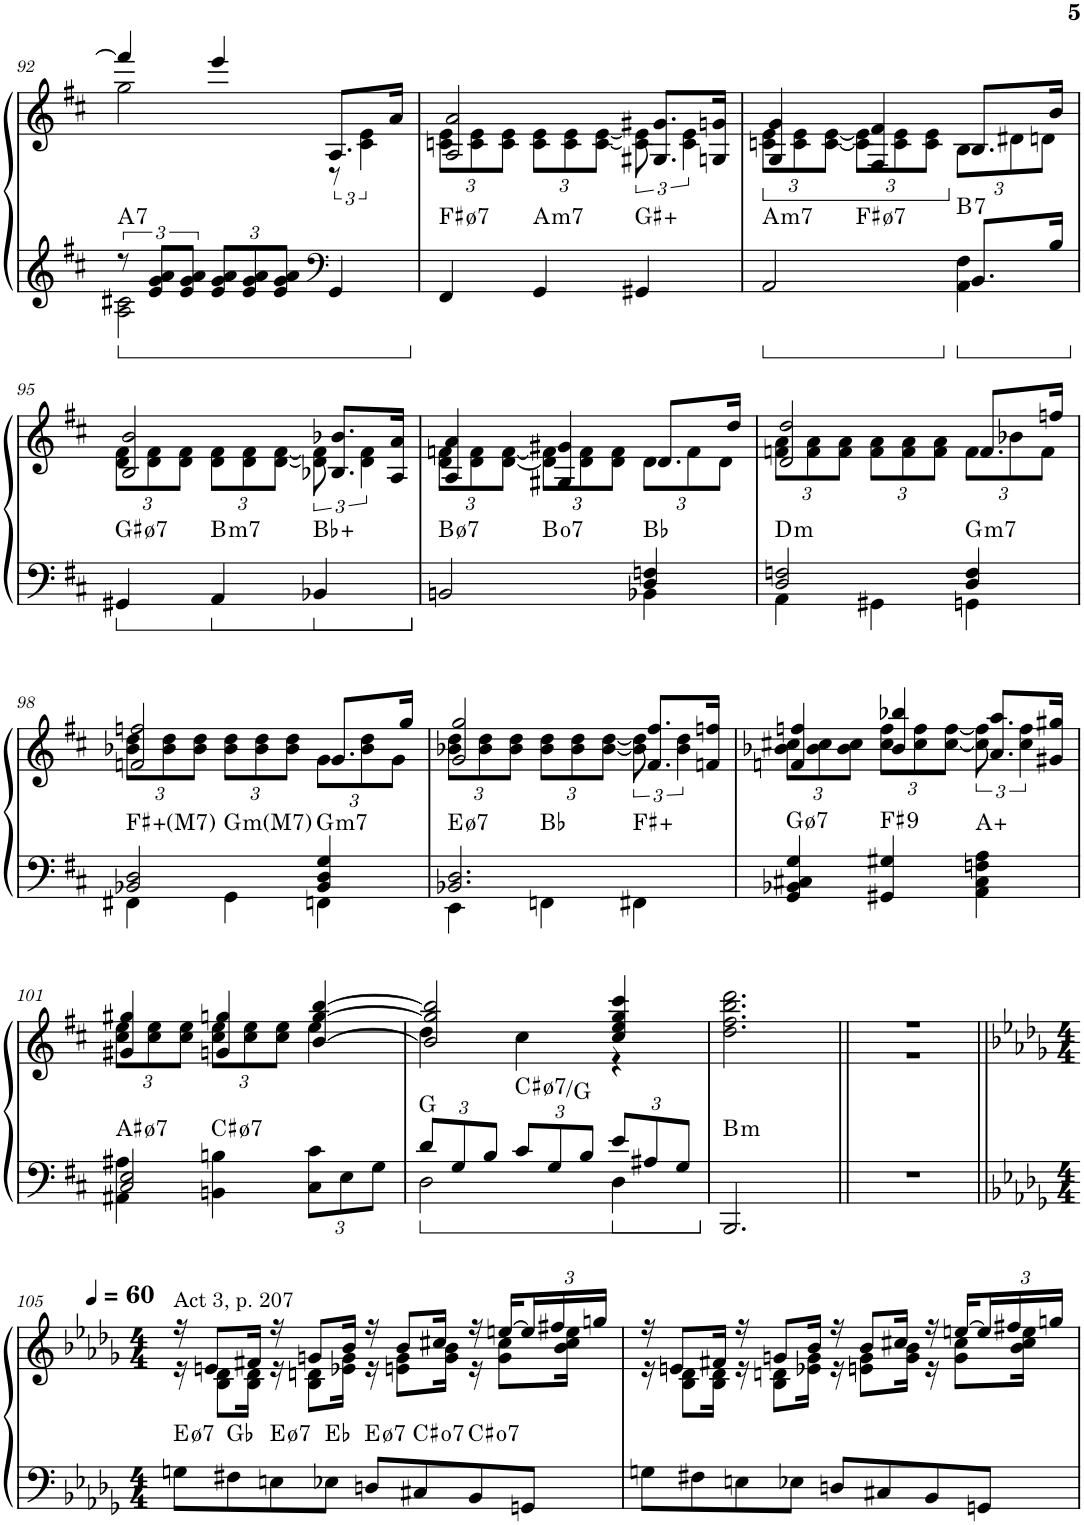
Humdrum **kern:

**kern	**kern	**harte
*part1	*part1	*part1
*staff2	*staff1	*
*I"Piano	*	*
*I'Pno.	*	*
!!LO:PB:g=z
*clefG2	*clefG2	*
*k[f#c#]	*k[f#c#]	*
*M3/4	*M3/4	*
*ped	*	*
=92	=92	=92
*^	*^	*
!	!	!	!	!LO:H:kt=7
12r	2A\ 2c#X\	4fff#/]	2gg\	A:7
12e/ 12g/ 12a/L	.	.	.	.
12e/ 12g/ 12a/J	.	.	.	.
*Xbrackettup	*	*	*	*
12e/ 12g/ 12a/L	.	4eee/	.	.
12e/ 12g/ 12a/	.	.	.	.
12e/ 12g/ 12a/J	.	.	.	.
*clefF4	*	*	*	*
4GG/	4ryy	8.A/L	12r	.
.	.	.	6c#\ 6e\	.
.	.	16a/Jk	.	.
*v	*v	*	*	*
=93	=93	=93	=93
*	*	*Xbrackettup	*
!	!	!	!LO:H:kt=7
4FF#/	2A/ 2a/	12cn\ 12e\L	F#:hdim7
.	.	12c\ 12e\	.
.	.	12c\ 12e\J	.
!	!	!	!LO:H:kt=m7
4GG/	.	12c\ 12e\L	A:min7
.	.	12c\ 12e\	.
.	.	[12c\ [12e\J	.
*	*	*brackettup	*
4GG#X/	8.G#X/ 8.g#X/L	12c\] 12e\]	G#:aug
.	.	6c\ 6e\	.
.	16Gn/ 16gn/Jk	.	.
=94	=94	=94	=94
*^	*	*	*
*	*	*ped	*	*
*	*	*	*Xbrackettup	*
!	!	!	!	!LO:H:kt=m7
2AA/	2ryy	4G/ 4g/	12cn\ 12e\L	A:min7
.	.	.	12c\ 12e\	.
.	.	.	[12c\ [12e\J	.
!	!	!	!	!LO:H:kt=7
.	.	4F#/ 4f#/	12c\] 12e\]L	F#:hdim7
.	.	.	12c\ 12e\	.
.	.	.	12c\ 12e\J	.
*Xped	*	*	*	*
*	*	*Xped	*	*
!	!	!	!	!LO:H:kt=7
8.BB/L	4AA\ 4F#\	8.B/L	12B\L	B:7
.	.	.	12d#X\	.
.	.	.	12dn\J	.
16B/Jk	.	16b/Jk	.	.
*v	*v	*	*	*
!!LO:LB:g=z	!!
=95	=95	=95	=95
!	!	!	!LO:H:kt=7
4GG#X/	2B/ 2b/	12d\ 12f#\L	G#:hdim7
.	.	12d\ 12f#\	.
.	.	12d\ 12f#\J	.
!	!	!	!LO:H:kt=m7
4AA/	.	12d\ 12f#\L	B:min7
.	.	12d\ 12f#\	.
.	.	[12d\ [12f#\J	.
*	*	*brackettup	*
4BB-X/	8.B-X/ 8.b-X/L	12d\] 12f#\]	Bb:aug
.	.	6d\ 6f#\	.
.	16A/ 16a/Jk	.	.
=96	=96	=96	=96
*^	*	*	*
*	*	*	*Xbrackettup	*
!	!	!	!	!LO:H:kt=7
2BBn/	2ryy	4A/ 4a/	12d\ 12fn\L	B:hdim7
.	.	.	12d\ 12f\	.
.	.	.	[12d\ [12f\J	.
!	!	!	!	!LO:H:kt=7
.	.	4G#X/ 4g#X/	12d\] 12f\]L	B:dim7
.	.	.	12d\ 12f\	.
.	.	.	12d\ 12f\J	.
4D/ 4Fn/	4BB-X\	8.d/L	12d\L	Bb:maj
.	.	.	12f\	.
.	.	.	12d\J	.
.	.	16dd/Jk	.	.
=97	=97	=97	=97	=97
!	!	!	!	!LO:H:kt=m
2D/ 2Fn/	4AA\	2d/ 2dd/	12fn\ 12a\L	D:min
.	.	.	12f\ 12a\	.
.	.	.	12f\ 12a\J	.
.	4GG#X\	.	12f\ 12a\L	.
.	.	.	12f\ 12a\	.
.	.	.	12f\ 12a\J	.
!	!	!	!	!LO:H:kt=m7
4D/ 4F/	4GGn\	8.f/L	12f\L	G:min7
.	.	.	12b-X\	.
.	.	.	12f\J	.
.	.	16ffn/Jk	.	.
!!LO:LB:g=z	!!
=98	=98	=98	=98	=98
2BB-X/ 2D/	4FF#X\	2fn/ 2ffn/	12b-X\ 12dd\L	F#:aug
.	.	.	12b-\ 12dd\	.
.	.	.	12b-\ 12dd\J	.
!	!	!	!	!LO:H:kt=mM7
.	4GG\	.	12b-\ 12dd\L	G:minmaj7
.	.	.	12b-\ 12dd\	.
.	.	.	12b-\ 12dd\J	.
!	!	!	!	!LO:H:kt=m7
4BB-/ 4D/ 4G/	4FFn\	8.g/L	12g\L	G:min7
.	.	.	12b-\ 12dd\	.
.	.	.	12g\J	.
.	.	16gg/Jk	.	.
=99	=99	=99	=99	=99
!	!	!	!	!LO:H:kt=7
2.BB-X/ 2.D/	4EE\	2g/ 2gg/	12b-X\ 12dd\L	E:hdim7
.	.	.	12b-\ 12dd\	.
.	.	.	12b-\ 12dd\J	.
.	4FFn\	.	12b-\ 12dd\L	Bb:maj
.	.	.	12b-\ 12dd\	.
.	.	.	[12b-\ [12dd\J	.
*	*	*	*brackettup	*
.	4FF#X\	8.f#/ 8.ff#/L	12b-\] 12dd\]	F#:aug
.	.	.	6b-\ 6dd\	.
.	.	16fn/ 16ffn/Jk	.	.
*v	*v	*	*	*
=100	=100	=100	=100
*	*	*Xbrackettup	*
!	!	!	!LO:H:kt=7
4GG/ 4BB-X/ 4C#X/ 4G/	4fn/ 4ffn/	12b-X\ 12cc#X\L	G:hdim7
.	.	12b-\ 12cc#\	.
.	.	12b-\ 12cc#\J	.
!	!	!	!LO:H:kt=9
4GG#X/ 4G#X/	4b-/ 4bb-X/	12cc#\ 12ff\L	F#:9
.	.	12cc#\ 12ff\	.
.	.	[12cc#\ [12ff\J	.
*	*	*brackettup	*
4AA\ 4C#\ 4Fn\ 4A\	8.a/ 8.aa/L	12cc#\] 12ff\]	A:aug
.	.	6cc#\ 6ff\	.
.	16g#X/ 16gg#X/Jk	.	.
!!LO:LB:g=z	!!
=101	=101	=101	=101
*^	*	*	*
*	*	*	*Xbrackettup	*
!	!	!	!	!LO:H:kt=7
2C#/ 2E/	4AA#X\ 4A#X\	4g#X/ 4gg#X/	12cc#\ 12ee\L	A#:hdim7
.	.	.	12cc#\ 12ee\	.
.	.	.	12cc#\ 12ee\J	.
!	!	!	!	!LO:H:kt=7
.	4BBn\ 4Bn\	4gn/ 4ggn/	12cc#\ 12ee\L	C#:hdim7
.	.	.	12cc#\ 12ee\	.
.	.	.	12cc#\ 12ee\J	.
4ryy	12C#\ 12c#\L	[4b/ [4gg/ [4bb/	4ee\	.
.	12E\	.	.	.
.	12G\J	.	.	.
=102	=102	=102	=102	=102
12d/L	2D\	2b/] 2gg/] 2bb/]	4dd\	G:maj
12G/	.	.	.	.
12B/J	.	.	.	.
!	!	!	!	!LO:H:kt=7
12c#/L	.	.	4cc#\	C#:hdim7/b5
12G/	.	.	.	.
12B/J	.	.	.	.
12e/L	4D\	4cc#/ 4ee/ 4gg/ 4ccc#/	4r	.
12A#X/	.	.	.	.
12G/J	.	.	.	.
*v	*v	*	*	*
=103	=103	=103	=103
!	!	!	!LO:H:kt=m
2.BBB/	2.dd\ 2.ff#\ 2.bb\ 2.ddd\	2.ryy	B:min
=104||	=104||	=104||	=104||
2.r	2.r	2.r	.
*	*v	*v	*
!!LO:LB:g=z
=105||	=105||	=105||
*k[b-e-a-d-g-]	*k[b-e-a-d-g-]	*
*M4/4	*M4/4	*
*	*MM60	*
*	*^	*
!	!LO:TX:a:t=Act 3, p. 207	!	!LO:H:kt=7
*	*^	*^	*
*	*	*	*^	*	*
8Gn\L	16r	16r	8ryy	4.ryy	2ryy	E:hdim7
.	8en/L	8B-\ 8d-\L	.	.	.	.
8F#X\	.	.	2..ryy	.	.	Gb:maj
.	16f#X/Jk	16B-\ 16d-\Jk	.	.	.	.
!	!	!	!	!	!	!LO:H:kt=7
8En\	16r	16r	.	.	.	E:hdim7
.	8gn/L	8B-\ 8dn\L	.	.	.	.
8E-X\J	.	.	.	2ryy	.	Eb:maj
.	16b-/Jk	16e-X\ 16g\Jk	.	.	.	.
!	!	!	!	!	!	!LO:H:kt=7
8Dn/L	16r	16r	.	.	8ryy	E:hdim7
.	8b-/L	8en\ 8g\L	.	.	.	.
!	!	!	!	!	!	!LO:H:kt=7
8C#X/	.	.	.	.	4.ryy	C#:dim7
.	16cc#X/Jk	16g\ 16b-\Jk	.	.	.	.
!	!	!	!	!	!	!LO:H:kt=7
8BB-/	16r	16r	.	.	.	C#:dim7
.	[16een/LL	8g\ 8cc#\L	.	.	.	.
8GGn/J	24ee/]	.	.	8ryy	.	.
.	24ff#X/	.	.	.	.	.
.	.	16b-\ 16cc#\ 16ee\Jk	.	.	.	.
.	24ggn/JJ	.	.	.	.	.
*	*	*v	*v	*v	*v	*
=106	=106	=106	=106
8Gn\L	16r	16r	.
.	8en/L	8B-\ 8d-\L	.
8F#X\	.	.	.
.	16f#X/Jk	16B-\ 16d-\Jk	.
8En\	16r	16r	.
.	8gn/L	8B-\ 8dn\L	.
8E-X\J	.	.	.
.	16b-/Jk	16e-X\ 16g\Jk	.
8Dn/L	16r	16r	.
.	8b-/L	8en\ 8g\L	.
8C#X/	.	.	.
.	16cc#X/Jk	16g\ 16b-\Jk	.
8BB-/	16r	16r	.
.	[16een/LL	8g\ 8cc#\L	.
8GGn/J	24ee/]	.	.
.	24ff#X/	.	.
.	.	16b-\ 16cc#\ 16ee\Jk	.
.	24ggn/JJ	.	.
*	*v	*v	*
=	=	=
*-	*-	*-
